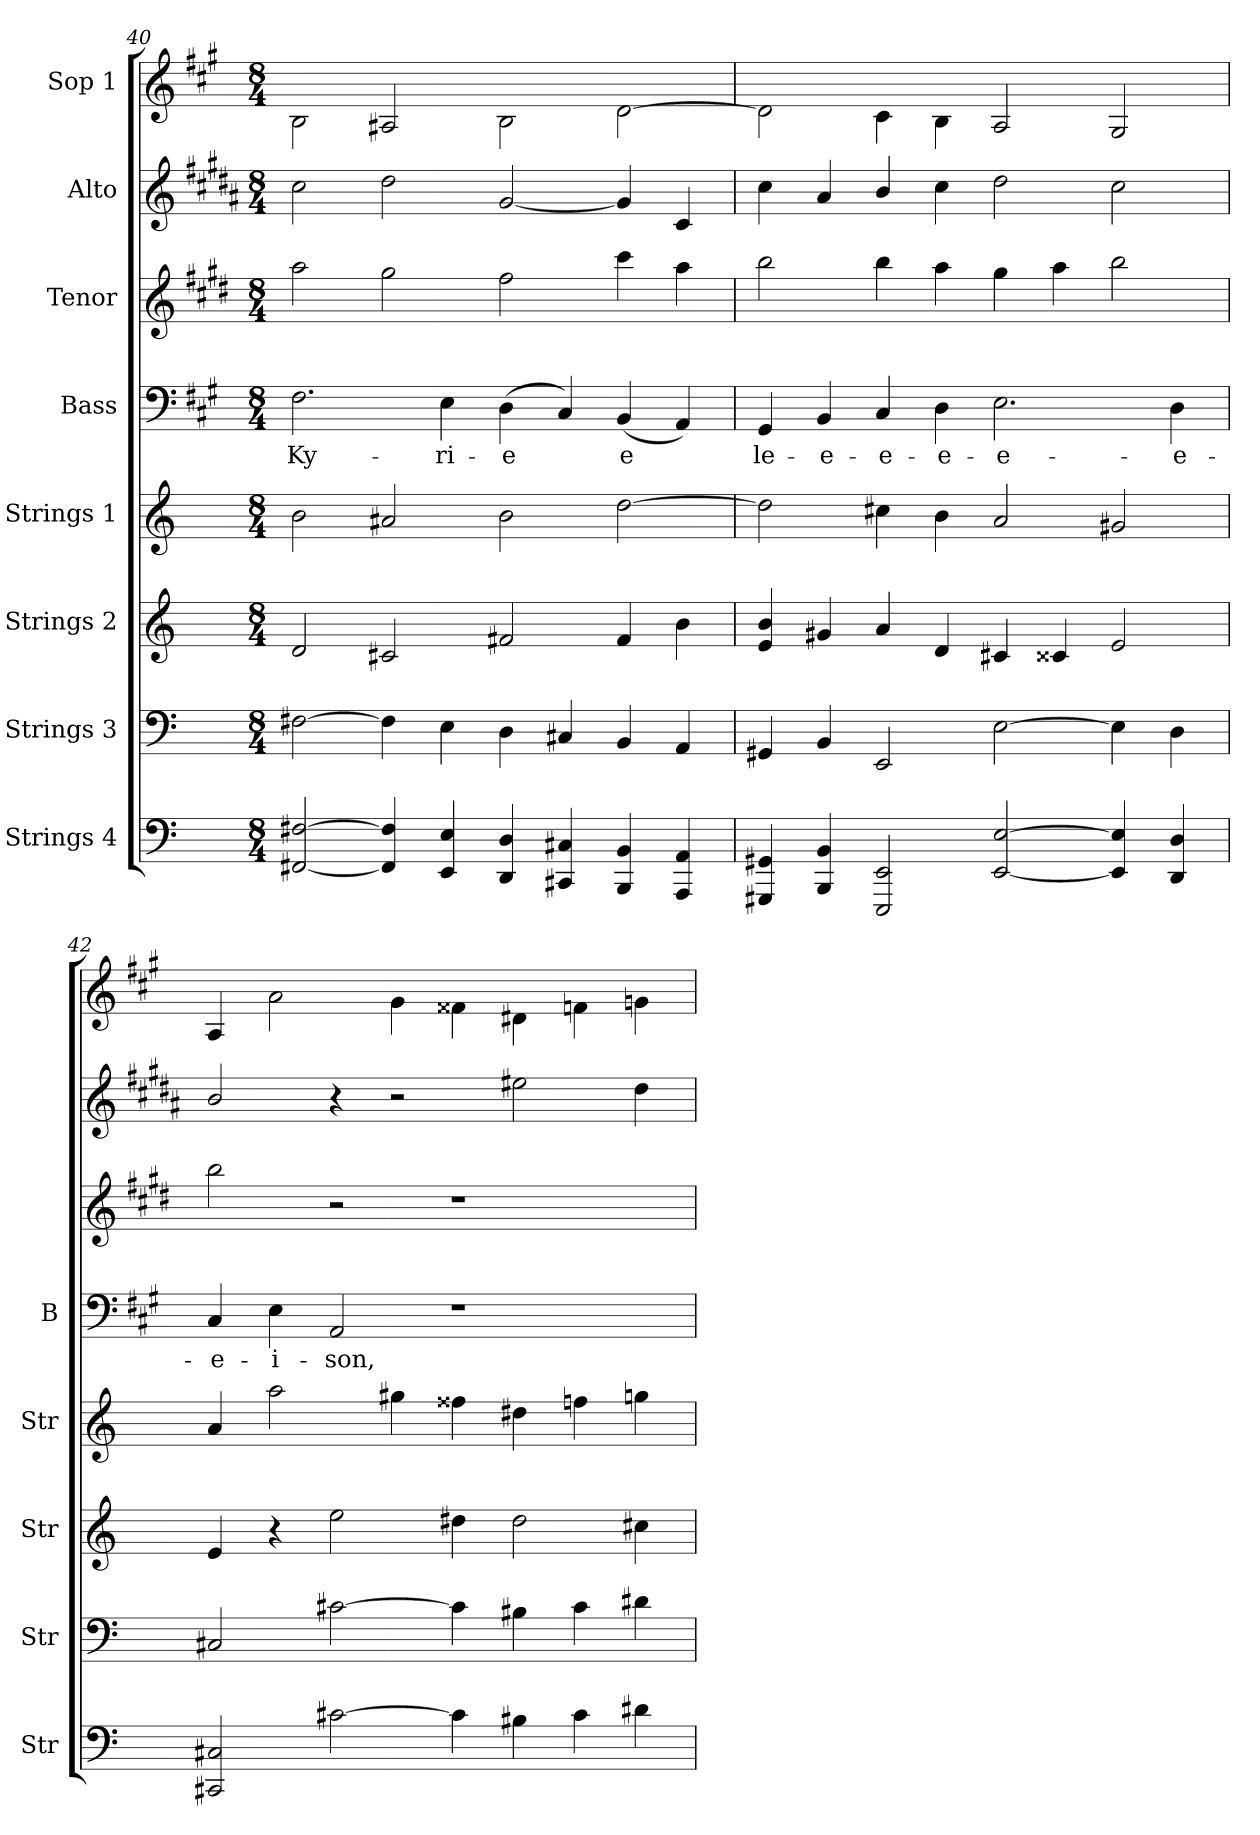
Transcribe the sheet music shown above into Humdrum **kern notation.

**kern	**kern	**kern	**kern	**kern	**text	**kern	**kern	**kern
*part8	*part7	*part6	*part5	*part4	*part4	*part3	*part2	*part1
*staff8	*staff7	*staff6	*staff5	*staff4	*staff4	*staff3	*staff2	*staff1
*I"Strings 4	*I"Strings 3	*I"Strings 2	*I"Strings 1	*I"Bass	*	*I"Tenor	*I"Alto	*I"Sop 1
*I'Str	*I'Str	*I'Str	*I'Str	*I'B	*	*	*	*
!!LO:PB:g=z
*clefF4	*clefF4	*clefG2	*clefG2	*clefF4	*	*clefG2	*clefG2	*clefG2
*	*	*	*	*	*	*ITrd4c7	*ITrd1c2	*ITrd-7c-12
*k[]	*k[]	*k[]	*k[]	*k[f#c#g#]	*	*k[f#c#g#]	*k[f#c#g#]	*k[f#c#g#]
*C:	*C:	*C:	*C:	*A:	*	*A:	*A:	*A:
*M8/4	*M8/4	*M8/4	*M8/4	*M8/4	*	*M8/4	*M8/4	*M8/4
=40	=40	=40	=40	=40	=40	=40	=40	=40
[2FF#X/ [2F#X/	[2F#X\	2d/	2b\	2.F#\	Ky-	2dd\	2b\	2b\
4FF#/] 4F#/]	4F#\]	2c#X/	2a#X/	.	.	2cc#\	2cc#\	2a#X/
4EE/ 4E/	4E\	.	.	4E\	-ri-	.	.	.
4DD/ 4D/	4D\	2f#X/	2b\	(4D\	-e	2b\	[2f#/	2b\
4CC#X/ 4C#X/	4C#X/	.	.	4C#/)	.	.	.	.
4BBB/ 4BB/	4BB/	4f#/	[2dd\	(4BB/	e	4ff#\	4f#/]	[2dd\
4AAA/ 4AA/	4AA/	4b\	.	4AA/)	.	4dd\	4B/	.
=41	=41	=41	=41	=41	=41	=41	=41	=41
4GGG#X/ 4GG#X/	4GG#X/	4e/ 4b/	2dd\]	4GG#/	le-	2ee\	4b\	2dd\]
4BBB/ 4BB/	4BB/	4g#X/	.	4BB/	-e-	.	4g#/	.
2EEE/ 2EE/	2EE/	4a/	4cc#X\	4C#/	-e-	4ee\	4a/	4cc#\
.	.	4d/	4b\	4D\	-e-	4dd\	4b\	4b\
[2EE/ [2E/	[2E\	4c#X/	2a/	2.E\	-e-	4cc#\	2cc#\	2a/
.	.	4c##X/	.	.	.	4dd\	.	.
4EE/] 4E/]	4E\]	2e/	2g#X/	.	.	2ee\	2b\	2g#/
4DD/ 4D/	4D\	.	.	4D\	-e-	.	.	.
=42	=42	=42	=42	=42	=42	=42	=42	=42
2CC#X/ 2C#X/	2C#X/	4e/	4a/	4C#/	-e-	2ee\	2a/	4a/
.	.	4r	2aa\	4E\	-i-	.	.	2aa\
[2c#X\	[2c#X\	2ee\	.	2AA/	-son,	2r	4r	.
.	.	.	4gg#X\	.	.	.	2r	4gg#\
4c#\]	4c#\]	4dd#X\	4ff##X\	1r	.	1r	.	4ff##X\
4B#X\	4B#X\	2dd#\	4dd#X\	.	.	.	2dd#X\	4dd#X\
4c#\	4c#\	.	4ffn\	.	.	.	.	4ffn\
4d#X\	4d#X\	4cc#X\	4ggn\	.	.	.	4cc#\	4ggn\
=	=	=	=	=	=	=	=	=
*-	*-	*-	*-	*-	*-	*-	*-	*-
